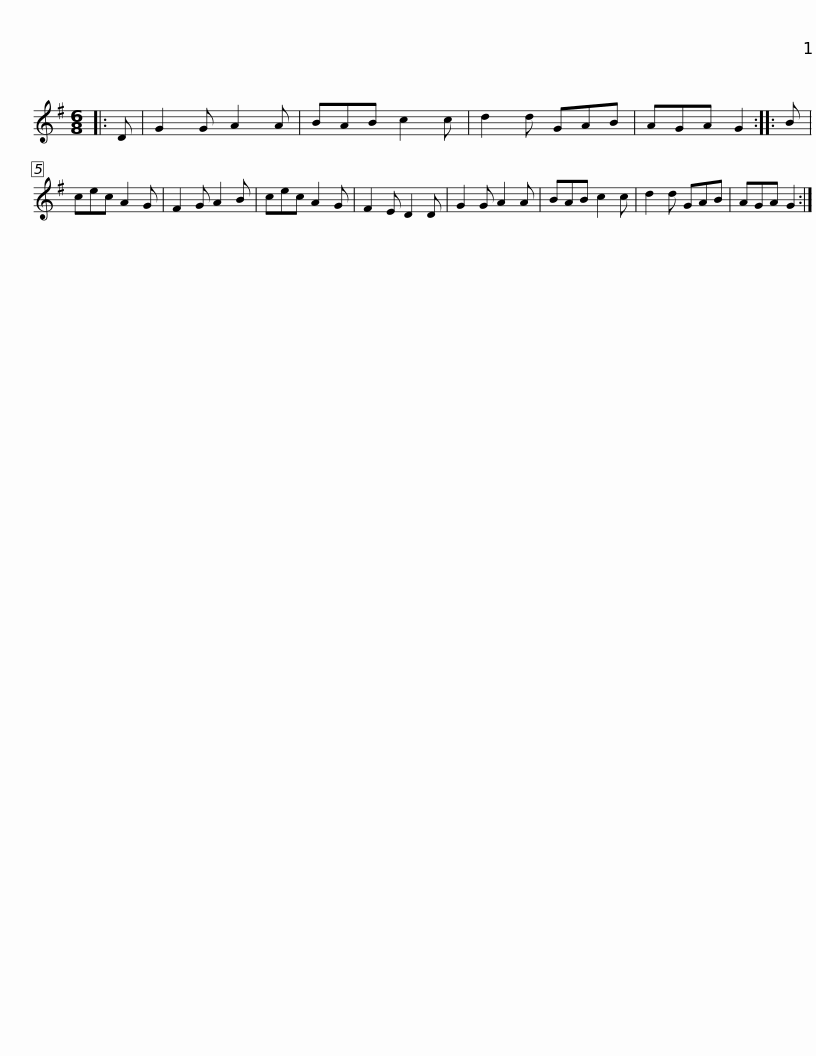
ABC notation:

X:1
L:1/8
M:6/8
I:linebreak $
K:G
V:1 treble
V:1
|: D | G2 G A2 A | BAB c2 c | d2 d GAB | AGA G2 :: %5
 B | cec A2 G | F2 G A2 B | cec A2 G |$ F2 E D2 D | %10
 G2 G A2 A | BAB c2 c | d2 d GAB | AGA G2 :| %14
